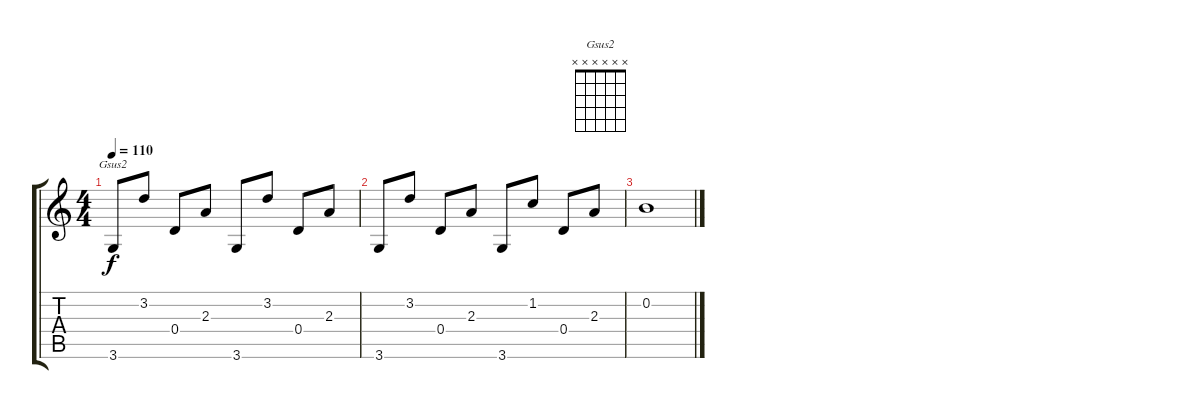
\track "" {instrument acousticguitarsteel}
\staff {score tabs}
\tuning (E4 B3 G3 D3 A2 E2) {hide}
\chord ("Gsus2" x x x x x x)
\ts (4 4)
\tempo 110
\clef g2
\ks c
3.6.8{ch "Gsus2" dy f} 3.2.8 0.4.8 2.3.8 3.6.8 3.2.8 0.4.8 2.3.8 |
3.6.8 3.2.8 0.4.8 2.3.8 3.6.8 1.2.8 0.4.8 2.3.8 |
0.2.1
